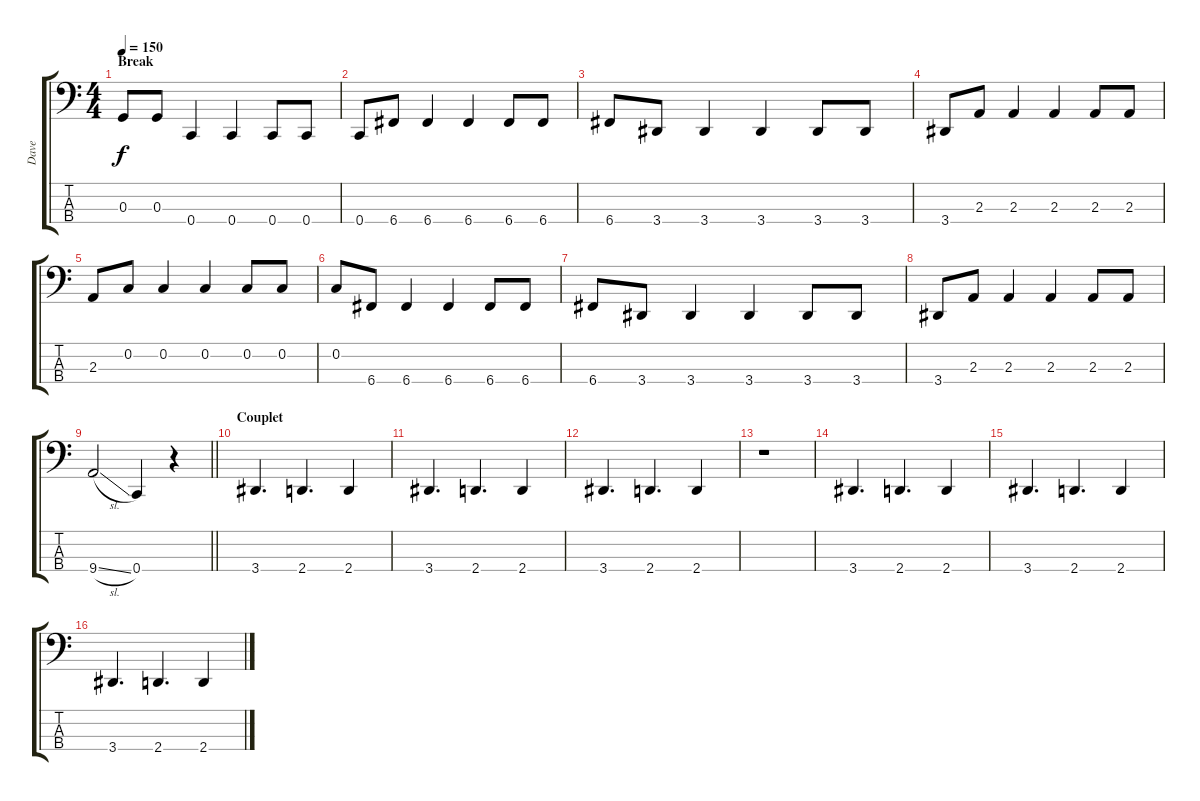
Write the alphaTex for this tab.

\track ("Dave" "Dave") {instrument electricbasspick}
\staff {score tabs}
\tuning (F2 C2 G1 C1) {hide}
\ts (4 4)
\section ("" "Break")
\tempo 150
\clef f4
\ks c
0.3.8{dy f} 0.3.8 0.4.4 0.4.4 0.4.8 0.4.8 |
0.4.8 6.4.8 6.4.4 6.4.4 6.4.8 6.4.8 |
6.4.8 3.4.8 3.4.4 3.4.4 3.4.8 3.4.8 |
3.4.8 2.3.8 2.3.4 2.3.4 2.3.8 2.3.8 |
2.3.8 0.2.8 0.2.4 0.2.4 0.2.8 0.2.8 |
0.2.8 6.4.8 6.4.4 6.4.4 6.4.8 6.4.8 |
6.4.8 3.4.8 3.4.4 3.4.4 3.4.8 3.4.8 |
3.4.8 2.3.8 2.3.4 2.3.4 2.3.8 2.3.8 |
\barLineRight lightlight
9.4{sl}.2 0.4.4 r.4 |
\section ("" "Couplet")
3.4.4{d} 2.4.4{d} 2.4.4 |
3.4.4{d} 2.4.4{d} 2.4.4 |
3.4.4{d} 2.4.4{d} 2.4.4 |
r.1 |
3.4.4{d} 2.4.4{d} 2.4.4 |
3.4.4{d} 2.4.4{d} 2.4.4 |
3.4.4{d} 2.4.4{d} 2.4.4
